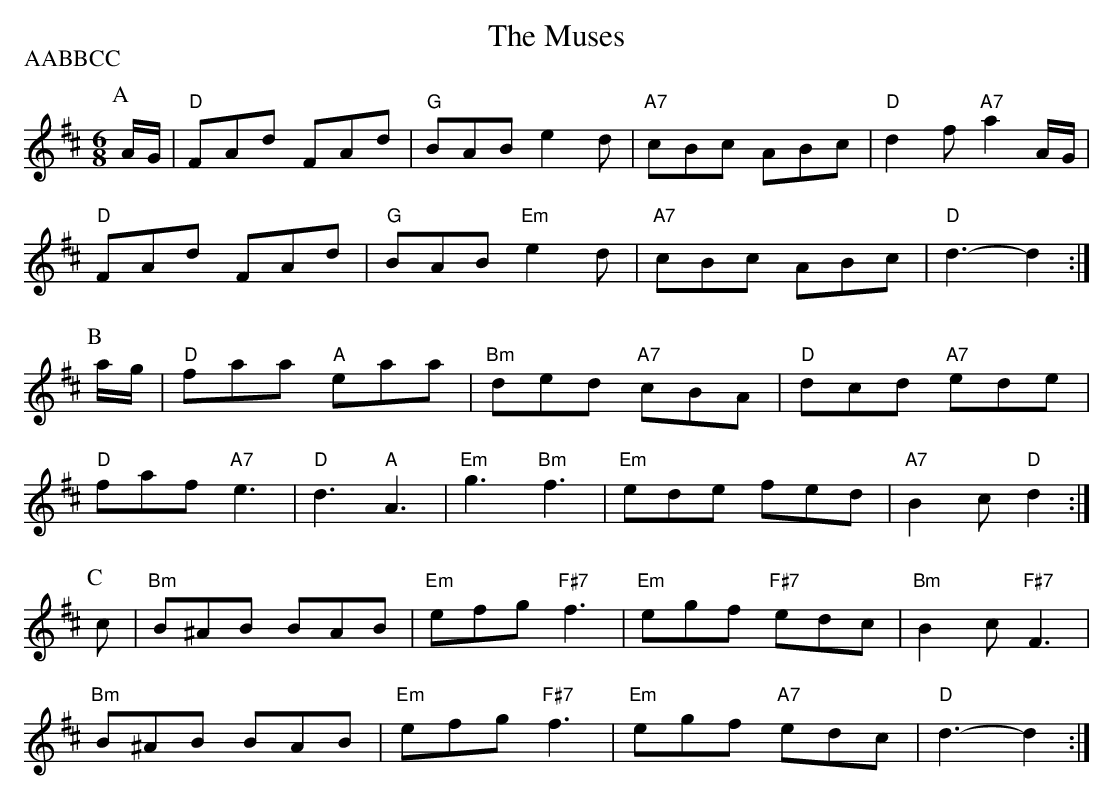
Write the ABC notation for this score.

X:1
T:The Muses
P:AABBCC
M:6/8
K:D
P:A
A/2G/2|"D"FAd FAd|"G"BAB e2d|"A7"cBc ABc|"D"d2f "A7"a2A/2G/2|
"D"FAd FAd|"G"BAB "Em"e2d|"A7"cBc ABc|"D"d3 -d2:|
P:B
a/2g/2|"D"faa "A"eaa|"Bm"ded "A7"cBA|"D"dcd "A7"ede|
"D"faf "A7"e3|"D"d3 "A"A3|"Em"g3 "Bm"f3|"Em"ede fed|"A7"B2c "D"d2:|
P:C
c|"Bm"B^AB BAB|"Em"efg "F#7"f3|"Em"egf "F#7"edc|"Bm"B2c "F#7"F3|
"Bm"B^AB BAB|"Em"efg "F#7"f3|"Em"egf "A7"edc|"D"d3 -d2:|
